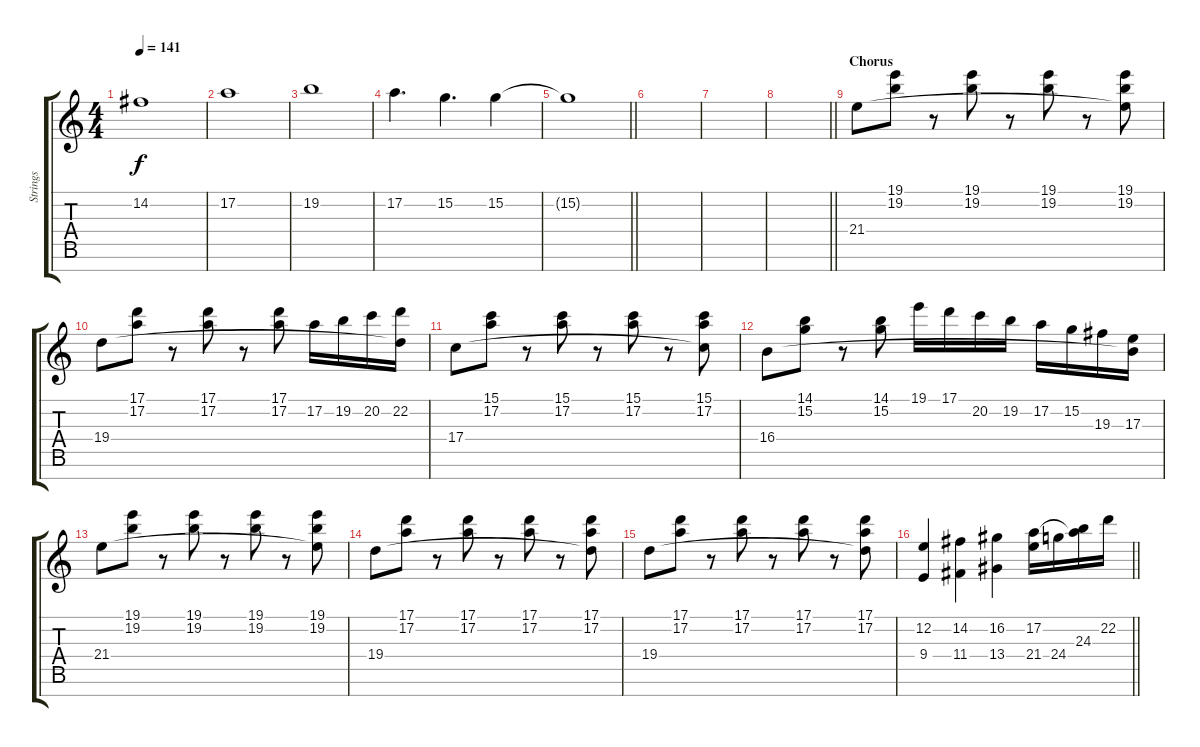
\track ("Strings" "Strings") {instrument stringensemble1}
\staff {score tabs}
\tuning (A4 E4 B3 G3 D3 A2 E2) {hide}
\ts (4 4)
\tempo 141
\clef g2
\ks c
14.2{t}.1{dy f} |
17.2.1 |
19.2.1 |
17.2.4{d} 15.2.4{d} 15.2.4 |
\barLineRight lightlight
15.2{t}.1 |
|
|
\barLineRight lightlight
|
\section ("" "Chorus")
21.4.8 (19.1 19.2).8 r.8 (19.1 19.2).8 r.8 (19.1 19.2).8 r.8 (19.1 19.2 21.4{t}).8 |
19.4.8 (17.1 17.2).8 r.8 (17.1 17.2).8 r.8 (17.1 17.2).8 17.2.16 19.2.16 20.2.16 (22.2 19.4{t}).16 |
17.4.8 (15.1 17.2).8 r.8 (15.1 17.2).8 r.8 (15.1 17.2).8 r.8 (15.1 17.2 17.4{t}).8 |
16.4.8 (14.1 15.2).8 r.8 (14.1 15.2).8 19.1.16 17.1.16 20.2.16 19.2.16 17.2.16 15.2.16 19.3.16 (17.3 16.4{t}).16 |
21.4.8 (19.1 19.2).8 r.8 (19.1 19.2).8 r.8 (19.1 19.2).8 r.8 (19.1 19.2 21.4{t}).8 |
19.4.8 (17.1 17.2).8 r.8 (17.1 17.2).8 r.8 (17.1 17.2).8 r.8 (17.1 17.2 19.4{t}).8 |
19.4.8 (17.1 17.2).8 r.8 (17.1 17.2).8 r.8 (17.1 17.2).8 r.8 (17.1 17.2 19.4{t}).8 |
\barLineRight lightlight
(12.2 9.4).4 (14.2 11.4).4 (16.2 13.4).4 (17.2 21.4).16 24.4.16 (17.2{t} 24.3).16 22.2.16
